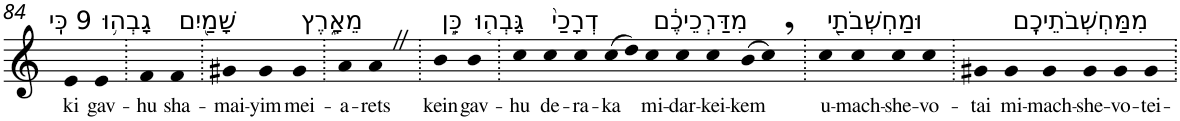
**kern	**text
*part1	*part1
*staff1	*staff1
*I"Piano	*
*I'Pno	*
!!LO:PB:g=z
*clefG2	*
*k[]	*
=84	=84
!LO:TX:a:t=9 כִּֽי	!
!	!LO:LY:b
4e	ki
!LO:TX:a:t=גָבְה֥וּ	!
!	!LO:LY:b
4e	gav-
=85.	=85.
!	!LO:LY:b
4f	-hu
!LO:TX:a:t=שָׁמַ֖יִם	!
!	!LO:LY:b
4f	sha-
=86.	=86.
!	!LO:LY:b
4g#X	-mai-
!	!LO:LY:b
4g#	-yim
!LO:TX:a:t=מֵאָ֑רֶץ	!
!	!LO:LY:b
4g#	mei-
=87.	=87.
!	!LO:LY:b
4a	-a-
!	!LO:LY:b
4aZ	-rets
=88.	=88.
!LO:TX:a:t=כֵּ֣ן	!
!	!LO:LY:b
4b	kein
!LO:TX:a:t=גָּבְה֤וּ	!
!	!LO:LY:b
4b	gav-
=89.	=89.
!	!LO:LY:b
4cc	-hu
!LO:TX:a:t=דְרָכַי֙	!
!	!LO:LY:b
4cc	de-
!	!LO:LY:b
4cc	-ra-
!	!LO:LY:b
(8cc	-ka
8dd)	.
!LO:TX:a:t=מִדַּרְכֵיכֶ֔ם	!
!	!LO:LY:b
4cc	mi-
!	!LO:LY:b
4cc	-dar-
!	!LO:LY:b
4cc	-kei-
!	!LO:LY:b
(8b	-kem
8cc,)	.
=90.	=90.
!LO:TX:a:t=וּמַחְשְׁבֹתַ֖י	!
!	!LO:LY:b
4cc	u-
!	!LO:LY:b
4cc	-mach-
!	!LO:LY:b
4cc	-she-
!	!LO:LY:b
4cc	-vo-
=91.	=91.
!	!LO:LY:b
4g#X	-tai
!LO:TX:a:t=מִמַּחְשְׁבֹתֵיכֶֽם	!
!	!LO:LY:b
4g#	mi-
!	!LO:LY:b
4g#	-mach-
!	!LO:LY:b
4g#	-she-
!	!LO:LY:b
4g#	-vo-
!	!LO:LY:b
4g#	-tei-
=.	=.
*-	*-
